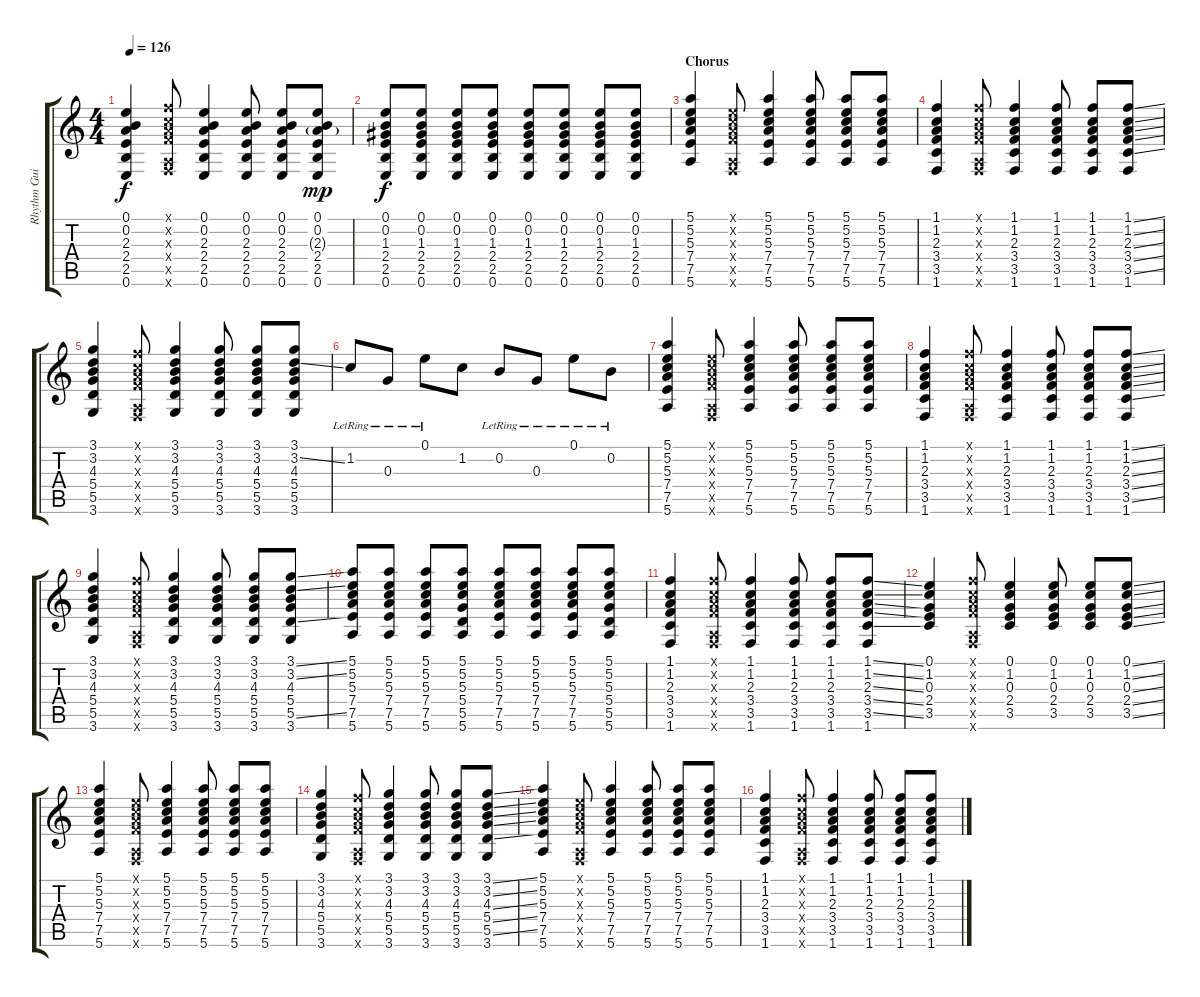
\track ("Rhythm Guitar2 (12 Strings)" "Rhythm Gui") {instrument acousticguitarsteel}
\staff {score tabs}
\tuning (E4 B3 G3 D3 A2 E2) {hide}
\ts (4 4)
\tempo 126
\clef g2
\ks c
(0.1 0.2 2.3 2.4 2.5 0.6).4{dy f} (1.1{x} 1.2{x} 2.3{x} 3.4{x} 0.5{x} 1.6{x}).8 (0.1 0.2 2.3 2.4 2.5 0.6).4 (0.1 0.2 2.3 2.4 2.5 0.6).8 (0.1 0.2 2.3 2.4 2.5 0.6).8 (0.1 0.2 2.3{g} 2.4 2.5 0.6).8{dy mp} |
(0.1 0.2 1.3 2.4 2.5 0.6).8{dy f} (0.1 0.2 1.3 2.4 2.5 0.6).8 (0.1 0.2 1.3 2.4 2.5 0.6).8 (0.1 0.2 1.3 2.4 2.5 0.6).8 (0.1 0.2 1.3 2.4 2.5 0.6).8 (0.1 0.2 1.3 2.4 2.5 0.6).8 (0.1 0.2 1.3 2.4 2.5 0.6).8 (0.1 0.2 1.3 2.4 2.5 0.6).8 |
\section ("" "Chorus")
(5.1 5.2 5.3 7.4 7.5 5.6).4 (0.1{x} 1.2{x} 2.3{x} 3.4{x} 0.5{x} 1.6{x}).8 (5.1 5.2 5.3 7.4 7.5 5.6).4 (5.1 5.2 5.3 7.4 7.5 5.6).8 (5.1 5.2 5.3 7.4 7.5 5.6).8 (5.1 5.2 5.3 7.4 7.5 5.6).8 |
(1.1 1.2 2.3 3.4 3.5 1.6).4 (1.1{x} 1.2{x} 2.3{x} 3.4{x} 0.5{x} 1.6{x}).8 (1.1 1.2 2.3 3.4 3.5 1.6).4 (1.1 1.2 2.3 3.4 3.5 1.6).8 (1.1 1.2 2.3 3.4 3.5 1.6).8 (1.1{ss} 1.2{ss} 2.3{ss} 3.4{ss} 3.5{ss} 1.6).8 |
(3.1 3.2 4.3 5.4 5.5 3.6).4 (1.1{x} 1.2{x} 2.3{x} 3.4{x} 0.5{x} 1.6{x}).8 (3.1 3.2 4.3 5.4 5.5 3.6).4 (3.1 3.2 4.3 5.4 5.5 3.6).8 (3.1 3.2 4.3 5.4 5.5 3.6).8 (3.1 3.2{ss} 4.3 5.4 5.5 3.6).8 |
1.2{lr}.8 0.3{lr}.8 0.1{lr}.8 1.2.8 0.2{lr}.8 0.3{lr}.8 0.1{lr}.8 0.2{lr}.8 |
(5.1 5.2 5.3 7.4 7.5 5.6).4 (0.1{x} 1.2{x} 2.3{x} 3.4{x} 0.5{x} 1.6{x}).8 (5.1 5.2 5.3 7.4 7.5 5.6).4 (5.1 5.2 5.3 7.4 7.5 5.6).8 (5.1 5.2 5.3 7.4 7.5 5.6).8 (5.1 5.2 5.3 7.4 7.5 5.6).8 |
(1.1 1.2 2.3 3.4 3.5 1.6).4 (1.1{x} 1.2{x} 2.3{x} 3.4{x} 0.5{x} 1.6{x}).8 (1.1 1.2 2.3 3.4 3.5 1.6).4 (1.1 1.2 2.3 3.4 3.5 1.6).8 (1.1 1.2 2.3 3.4 3.5 1.6).8 (1.1{ss} 1.2{ss} 2.3{ss} 3.4{ss} 3.5{ss} 1.6).8 |
(3.1 3.2 4.3 5.4 5.5 3.6).4 (1.1{x} 1.2{x} 2.3{x} 3.4{x} 0.5{x} 1.6{x}).8 (3.1 3.2 4.3 5.4 5.5 3.6).4 (3.1 3.2 4.3 5.4 5.5 3.6).8 (3.1 3.2 4.3 5.4 5.5 3.6).8 (3.1{ss} 3.2{ss} 4.3 5.4 5.5{ss} 3.6).8 |
(5.1 5.2 5.3 7.4 7.5 5.6).8 (5.1 5.2 5.3 7.4 7.5 5.6).8 (5.1 5.2 5.3 7.4 7.5 5.6).8 (5.1 5.2 5.3 5.4 5.5 5.6).8 (5.1 5.2 5.3 7.4 7.5 5.6).8 (5.1 5.2 5.3 7.4 7.5 5.6).8 (5.1 5.2 5.3 7.4 7.5 5.6).8 (5.1 5.2 5.3 5.4 5.5 5.6).8 |
(1.1 1.2 2.3 3.4 3.5 1.6).4 (1.1{x} 1.2{x} 2.3{x} 3.4{x} 0.5{x} 1.6{x}).8 (1.1 1.2 2.3 3.4 3.5 1.6).4 (1.1 1.2 2.3 3.4 3.5 1.6).8 (1.1 1.2 2.3 3.4 3.5 1.6).8 (1.1{ss} 1.2{ss} 2.3{ss} 3.4{ss} 3.5{ss} 1.6).8 |
(0.1 1.2 0.3 2.4 3.5).4 (1.1{x} 1.2{x} 2.3{x} 3.4{x} 0.5{x} 1.6{x}).8 (0.1 1.2 0.3 2.4 3.5).4 (0.1 1.2 0.3 2.4 3.5).8 (0.1 1.2 0.3 2.4 3.5).8 (0.1{ss} 1.2{ss} 0.3{ss} 2.4{ss} 3.5{ss}).8 |
(5.1 5.2 5.3 7.4 7.5 5.6).4 (0.1{x} 1.2{x} 2.3{x} 3.4{x} 0.5{x} 1.6{x}).8 (5.1 5.2 5.3 7.4 7.5 5.6).4 (5.1 5.2 5.3 7.4 7.5 5.6).8 (5.1 5.2 5.3 7.4 7.5 5.6).8 (5.1 5.2 5.3 7.4 7.5 5.6).8 |
(3.1 3.2 4.3 5.4 5.5 3.6).4 (1.1{x} 1.2{x} 2.3{x} 3.4{x} 0.5{x} 1.6{x}).8 (3.1 3.2 4.3 5.4 5.5 3.6).4 (3.1 3.2 4.3 5.4 5.5 3.6).8 (3.1 3.2 4.3 5.4 5.5 3.6).8 (3.1{ss} 3.2{ss} 4.3{ss} 5.4{ss} 5.5{ss} 3.6).8 |
(5.1 5.2 5.3 7.4 7.5 5.6).4 (0.1{x} 1.2{x} 2.3{x} 3.4{x} 0.5{x} 1.6{x}).8 (5.1 5.2 5.3 7.4 7.5 5.6).4 (5.1 5.2 5.3 7.4 7.5 5.6).8 (5.1 5.2 5.3 7.4 7.5 5.6).8 (5.1 5.2 5.3 7.4 7.5 5.6).8 |
(1.1 1.2 2.3 3.4 3.5 1.6).4 (1.1{x} 1.2{x} 2.3{x} 3.4{x} 0.5{x} 1.6{x}).8 (1.1 1.2 2.3 3.4 3.5 1.6).4 (1.1 1.2 2.3 3.4 3.5 1.6).8 (1.1 1.2 2.3 3.4 3.5 1.6).8 (1.1{ss} 1.2{ss} 2.3{ss} 3.4{ss} 3.5{ss} 1.6).8
